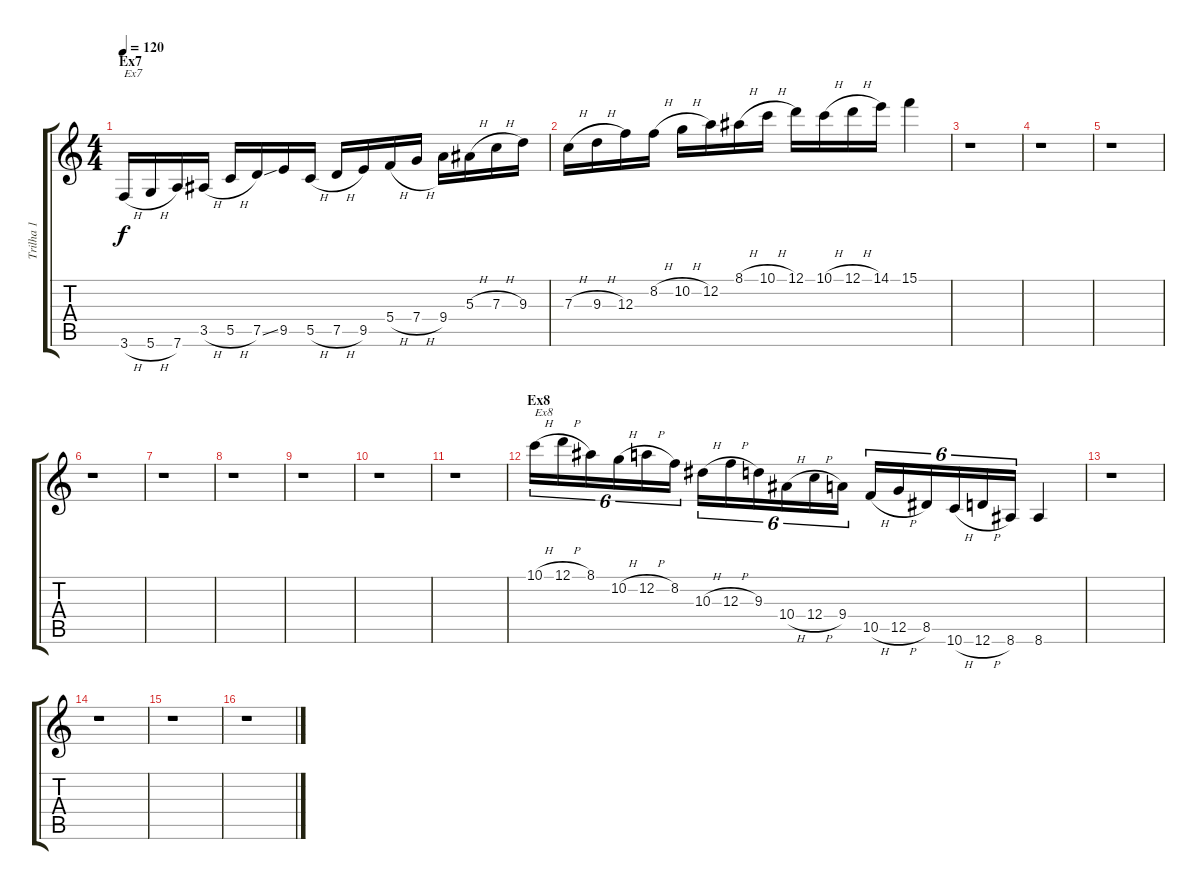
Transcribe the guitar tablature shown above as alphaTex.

\track ("Trilha 1" "Trilha 1") {instrument distortionguitar}
\staff {score tabs}
\tuning (D4 A3 F3 C3 G2 D2) {hide}
\ts (4 4)
\section ("" "Ex7")
\tempo 120
\clef g2
\ks c
3.6{h}.16{txt "Ex7" dy f} 5.6{h}.16 7.6.16 3.5{h}.16 5.5{h}.16 7.5{ss}.16 9.5.16 5.5{h}.16 7.5{h}.16 9.5.16 5.4{h}.16 7.4{h}.16 9.4.16 5.3{h}.16 7.3{h}.16 9.3.16 |
7.3{h}.16 9.3{h}.16 12.3.16 8.2{h}.16 10.2{h}.16 12.2.16 8.1{h}.16 10.1{h}.16 12.1.16 10.1{h}.16 12.1{h}.16 14.1.16 15.1.4 |
r.1 |
r.1 |
r.1 |
r.1 |
r.1 |
r.1 |
r.1 |
r.1 |
r.1 |
\section ("" "Ex8")
10.1{h}.16{tu (6 4) txt "Ex8"} 12.1{h}.16{tu (6 4)} 8.1.16{tu (6 4)} 10.2{h}.16{tu (6 4)} 12.2{h}.16{tu (6 4)} 8.2.16{tu (6 4)} 10.3{h}.16{tu (6 4)} 12.3{h}.16{tu (6 4)} 9.3.16{tu (6 4)} 10.4{h}.16{tu (6 4)} 12.4{h}.16{tu (6 4)} 9.4.16{tu (6 4)} 10.5{h}.16{tu (6 4)} 12.5{h}.16{tu (6 4)} 8.5.16{tu (6 4)} 10.6{h}.16{tu (6 4)} 12.6{h}.16{tu (6 4)} 8.6.16{tu (6 4)} 8.6.4 |
r.1 |
r.1 |
r.1 |
r.1
